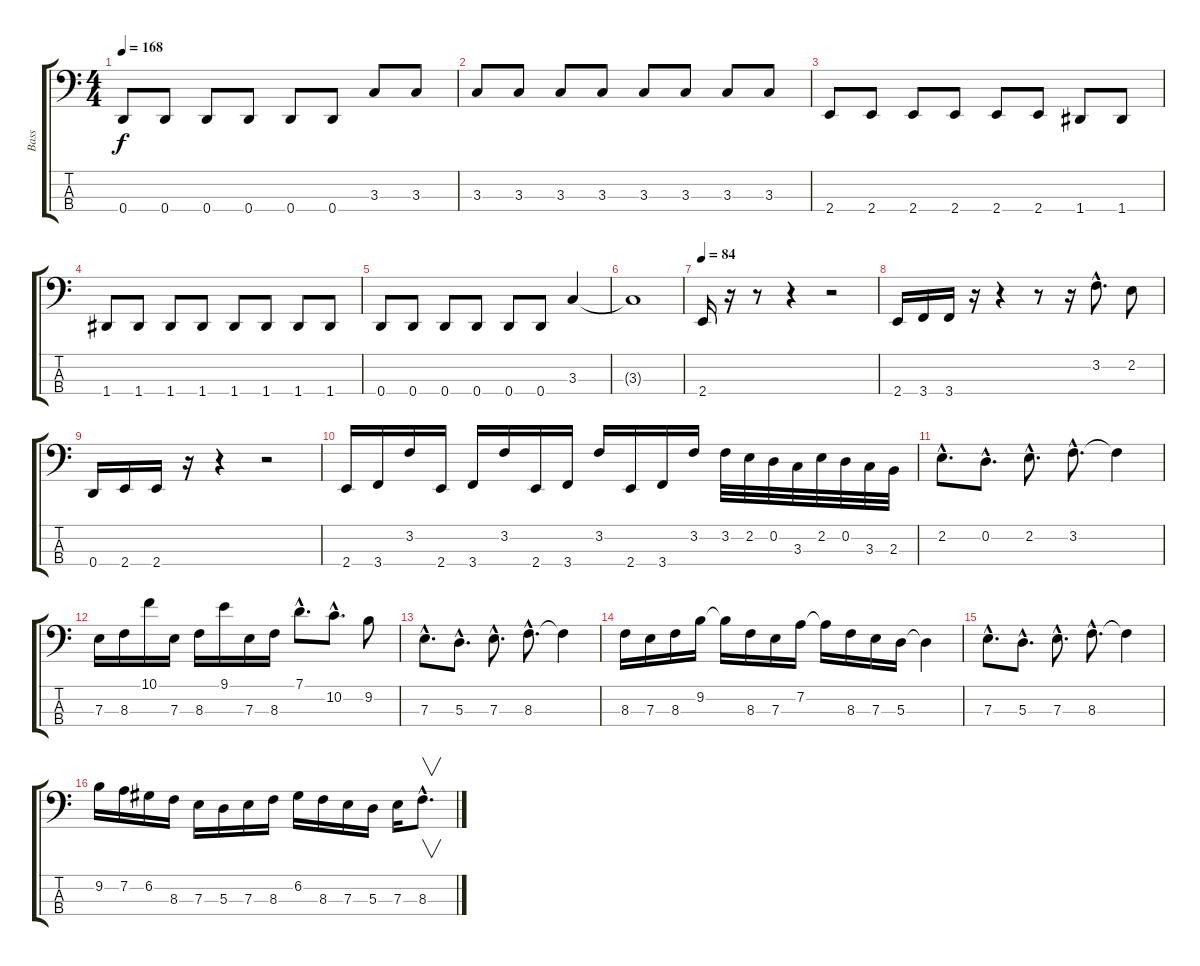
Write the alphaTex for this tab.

\track ("Bass" "Bass") {instrument electricbasspick}
\staff {score tabs}
\tuning (G2 D2 A1 D1) {hide}
\ts (4 4)
\tempo 168
\clef f4
\ks c
0.4.8{dy f} 0.4.8 0.4.8 0.4.8 0.4.8 0.4.8 3.3.8 3.3.8 |
3.3.8 3.3.8 3.3.8 3.3.8 3.3.8 3.3.8 3.3.8 3.3.8 |
2.4.8 2.4.8 2.4.8 2.4.8 2.4.8 2.4.8 1.4.8 1.4.8 |
1.4.8 1.4.8 1.4.8 1.4.8 1.4.8 1.4.8 1.4.8 1.4.8 |
0.4.8 0.4.8 0.4.8 0.4.8 0.4.8 0.4.8 3.3.4 |
3.3{t}.1 |
\tempo 84
2.4.16 r.16 r.8 r.4 r.2 |
2.4.16 3.4.16 3.4.16 r.16 r.4 r.8 r.16 3.2{hac}.8{d} 2.2.8 |
0.4.16 2.4.16 2.4.16 r.16 r.4 r.2 |
2.4.16 3.4.16 3.2.16 2.4.16 3.4.16 3.2.16 2.4.16 3.4.16 3.2.16 2.4.16 3.4.16 3.2.16 3.2.32 2.2.32 0.2.32 3.3.32 2.2.32 0.2.32 3.3.32 2.3.32 |
2.2{hac}.8{d} 0.2{hac}.8{d} 2.2{hac}.8{d} 3.2{hac}.8{d} 3.2{t}.4 |
7.3.16 8.3.16 10.1.16 7.3.16 8.3.16 9.1.16 7.3.16 8.3.16 7.1{hac}.8{d} 10.2{hac}.8{d} 9.2.8 |
7.3{hac}.8{d} 5.3{hac}.8{d} 7.3{hac}.8{d} 8.3{hac}.8{d} 8.3{t}.4 |
8.3.16 7.3.16 8.3.16 9.2.16 9.2{t}.16 8.3.16 7.3.16 7.2.16 7.2{t}.16 8.3.16 7.3.16 5.3.16 5.3{t}.4 |
7.3{hac}.8{d} 5.3{hac}.8{d} 7.3{hac}.8{d} 8.3{hac}.8{d} 8.3{t}.4 |
9.2.16 7.2.16 6.2.16 8.3.16 7.3.16 5.3.16 7.3.16 8.3.16 6.2.16 8.3.16 7.3.16 5.3.16 7.3.16 8.3{hac}.8{v d}
